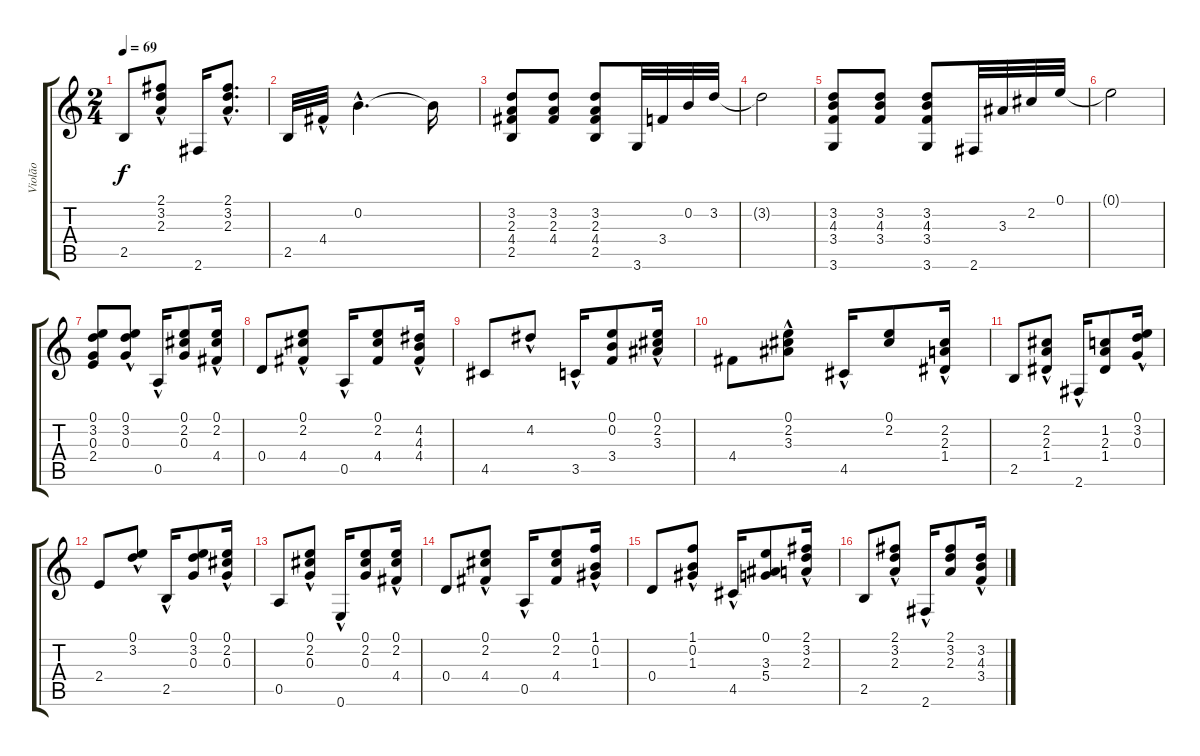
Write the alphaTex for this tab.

\track ("Violão" "Violão") {instrument acousticguitarnylon}
\staff {score tabs}
\tuning (E4 B3 G3 D3 A2 E2) {hide}
\ts (2 4)
\tempo 69
\clef g2
\ks c
2.5.8{dy f} (2.1{hac} 3.2{hac} 2.3).8 2.6.16 (2.1{hac} 3.2{hac} 2.3{hac}).8{d} |
2.5.32 4.4{hac}.32 0.2{hac}.4{d} 0.2{t}.16 |
(3.2 2.3 4.4 2.5).8 (3.2 2.3 4.4).8 (3.2 2.3 4.4 2.5).8 3.6.32 3.4.32 0.2.32 3.2.32 |
3.2{t}.2 |
(3.2 4.3 3.4 3.6).8 (3.2 4.3 3.4).8 (3.2 4.3 3.4 3.6).8 2.6.32 3.3.32 2.2.32 0.1.32 |
0.1{t}.2 |
(0.1 3.2 0.3 2.4).8 (0.1{hac} 3.2{hac} 0.3).8 0.5{hac}.16 (0.1 2.2 0.3).8 (0.1{hac} 2.2{hac} 4.4{hac}).16 |
0.4.8 (0.1{hac} 2.2{hac} 4.4).8 0.5{hac}.16 (0.1 2.2 4.4).8 (4.2{hac} 4.3{hac} 4.4{hac}).16 |
4.5.8 4.2{hac}.8 3.5{hac}.16 (0.1 0.2 3.4).8 (0.1{hac} 2.2{hac} 3.3{hac}).16 |
4.4.8 (0.1{hac} 2.2{hac} 3.3).8 4.5{hac}.16 (0.1 2.2).8 (2.2{hac} 2.3{hac} 1.4{hac}).16 |
2.5.8 (2.2{hac} 2.3 1.4).8 2.6{hac}.16 (1.2 2.3 1.4).8 (0.1{hac} 3.2{hac} 0.3{hac}).16 |
2.4.8 (0.1{hac} 3.2{hac}).8 2.5{hac}.16 (0.1 3.2 0.3).8 (0.1{hac} 2.2{hac} 0.3{hac}).16 |
0.5.8 (0.1{hac} 2.2{hac} 0.3).8 0.6{hac}.16 (0.1 2.2 0.3).8 (0.1{hac} 2.2{hac} 4.4{hac}).16 |
0.4.8 (0.1{hac} 2.2{hac} 4.4).8 0.5{hac}.16 (0.1 2.2 4.4).8 (1.1{hac} 0.2{hac} 1.3{hac}).16 |
0.4.8 (1.1{hac} 0.2 1.3).8 4.5{hac}.16 (0.1 3.3 5.4).8 (2.1{hac} 3.2{hac} 2.3{hac}).16 |
2.5.8 (2.1{hac} 3.2{hac} 2.3).8 2.6{hac}.16 (2.1 3.2 2.3).8 (3.2{hac} 4.3{hac} 3.4{hac}).16
